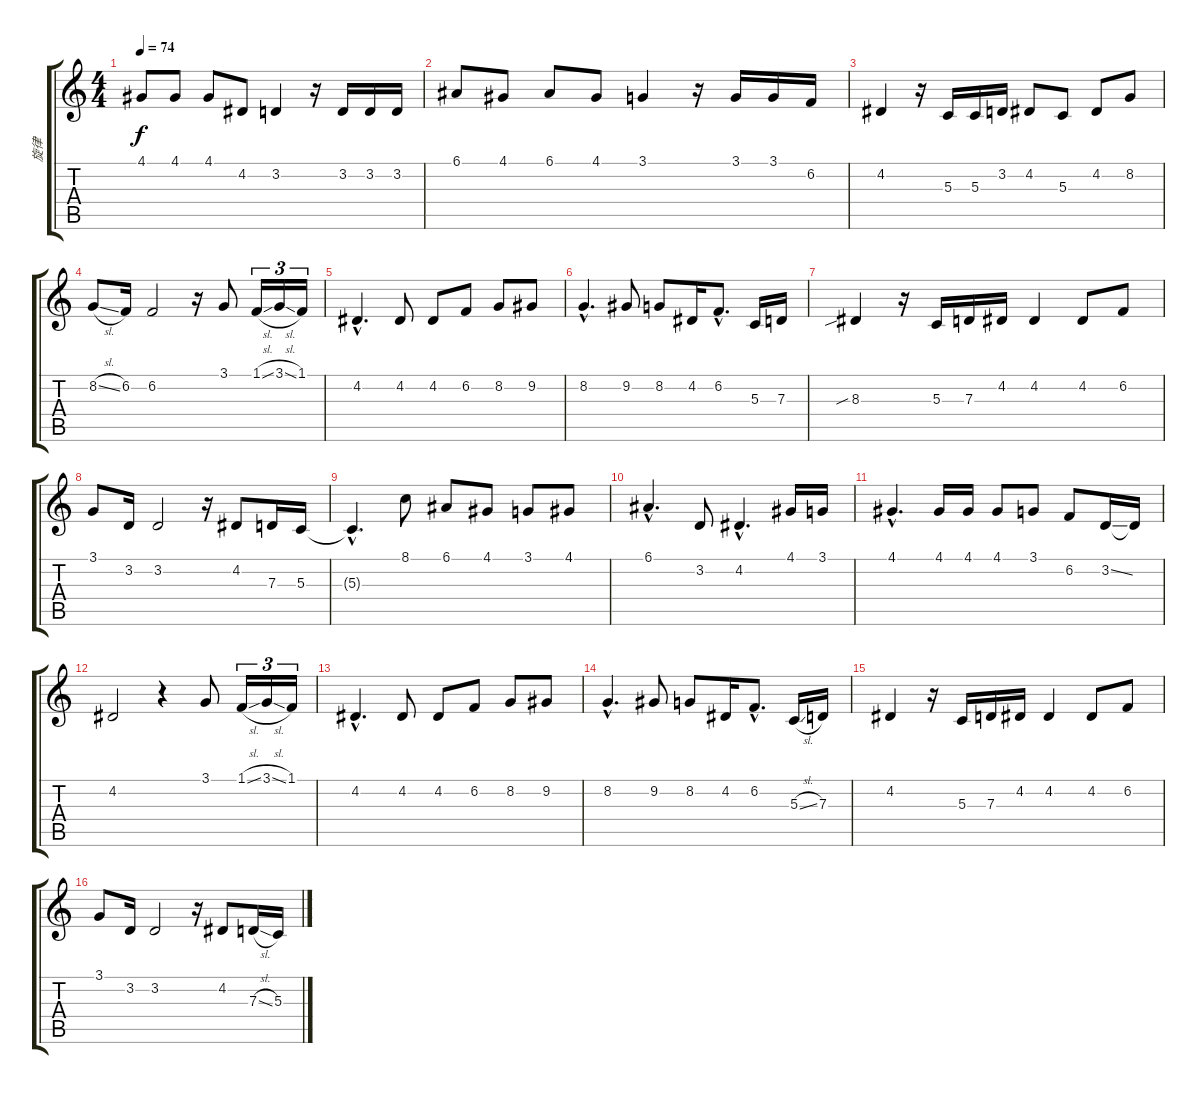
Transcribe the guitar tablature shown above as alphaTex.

\track ("旋律" "旋律") {instrument acousticgrandpiano}
\staff {score tabs}
\tuning (E4 B3 G3 D3 A2 E2) {hide}
\ts (4 4)
\tempo 74
\clef g2
\ks c
4.1.8{dy f} 4.1.8 4.1.8 4.2.8 3.2.4 r.16 3.2.16 3.2.16 3.2.16 |
6.1.8 4.1.8 6.1.8 4.1.8 3.1.4 r.16 3.1.16 3.1.16 6.2.16 |
4.2.4 r.16 5.3.16 5.3.16 3.2.16 4.2.8 5.3.8 4.2.8 8.2.8 |
8.2{sl}.8 6.2.16 6.2.2 r.16 3.1.8 1.1{sl}.16{tu (3 2)} 3.1{sl}.16{tu (3 2)} 1.1.16{tu (3 2)} |
4.2{hac}.4{d} 4.2.8 4.2.8 6.2.8 8.2.8 9.2.8 |
8.2{hac}.4{d} 9.2.8 8.2.8 4.2.16 6.2{hac}.8{d} 5.3.16 7.3.16 |
8.3{sib}.4 r.16 5.3.16 7.3.16 4.2.16 4.2.4 4.2.8 6.2.8 |
3.1.8 3.2.16 3.2.2 r.16 4.2.8 7.3.16 5.3.16 |
5.3{hac t}.4{d} 8.1.8 6.1.8 4.1.8 3.1.8 4.1.8 |
6.1{hac}.4{d} 3.2.8 4.2{hac}.4{d} 4.1.16 3.1.16 |
4.1{hac}.4{d} 4.1.16 4.1.16 4.1.8 3.1.8 6.2.8 3.2{ss}.16 3.2{t}.16 |
4.2.2 r.4 3.1.8 1.1{sl}.16{tu (3 2)} 3.1{sl}.16{tu (3 2)} 1.1.16{tu (3 2)} |
4.2{hac}.4{d} 4.2.8 4.2.8 6.2.8 8.2.8 9.2.8 |
8.2{hac}.4{d} 9.2.8 8.2.8 4.2.16 6.2{hac}.8{d} 5.3{sl}.16 7.3.16 |
4.2.4 r.16 5.3.16 7.3.16 4.2.16 4.2.4 4.2.8 6.2.8 |
3.1.8 3.2.16 3.2.2 r.16 4.2.8 7.3{sl}.16 5.3.16
